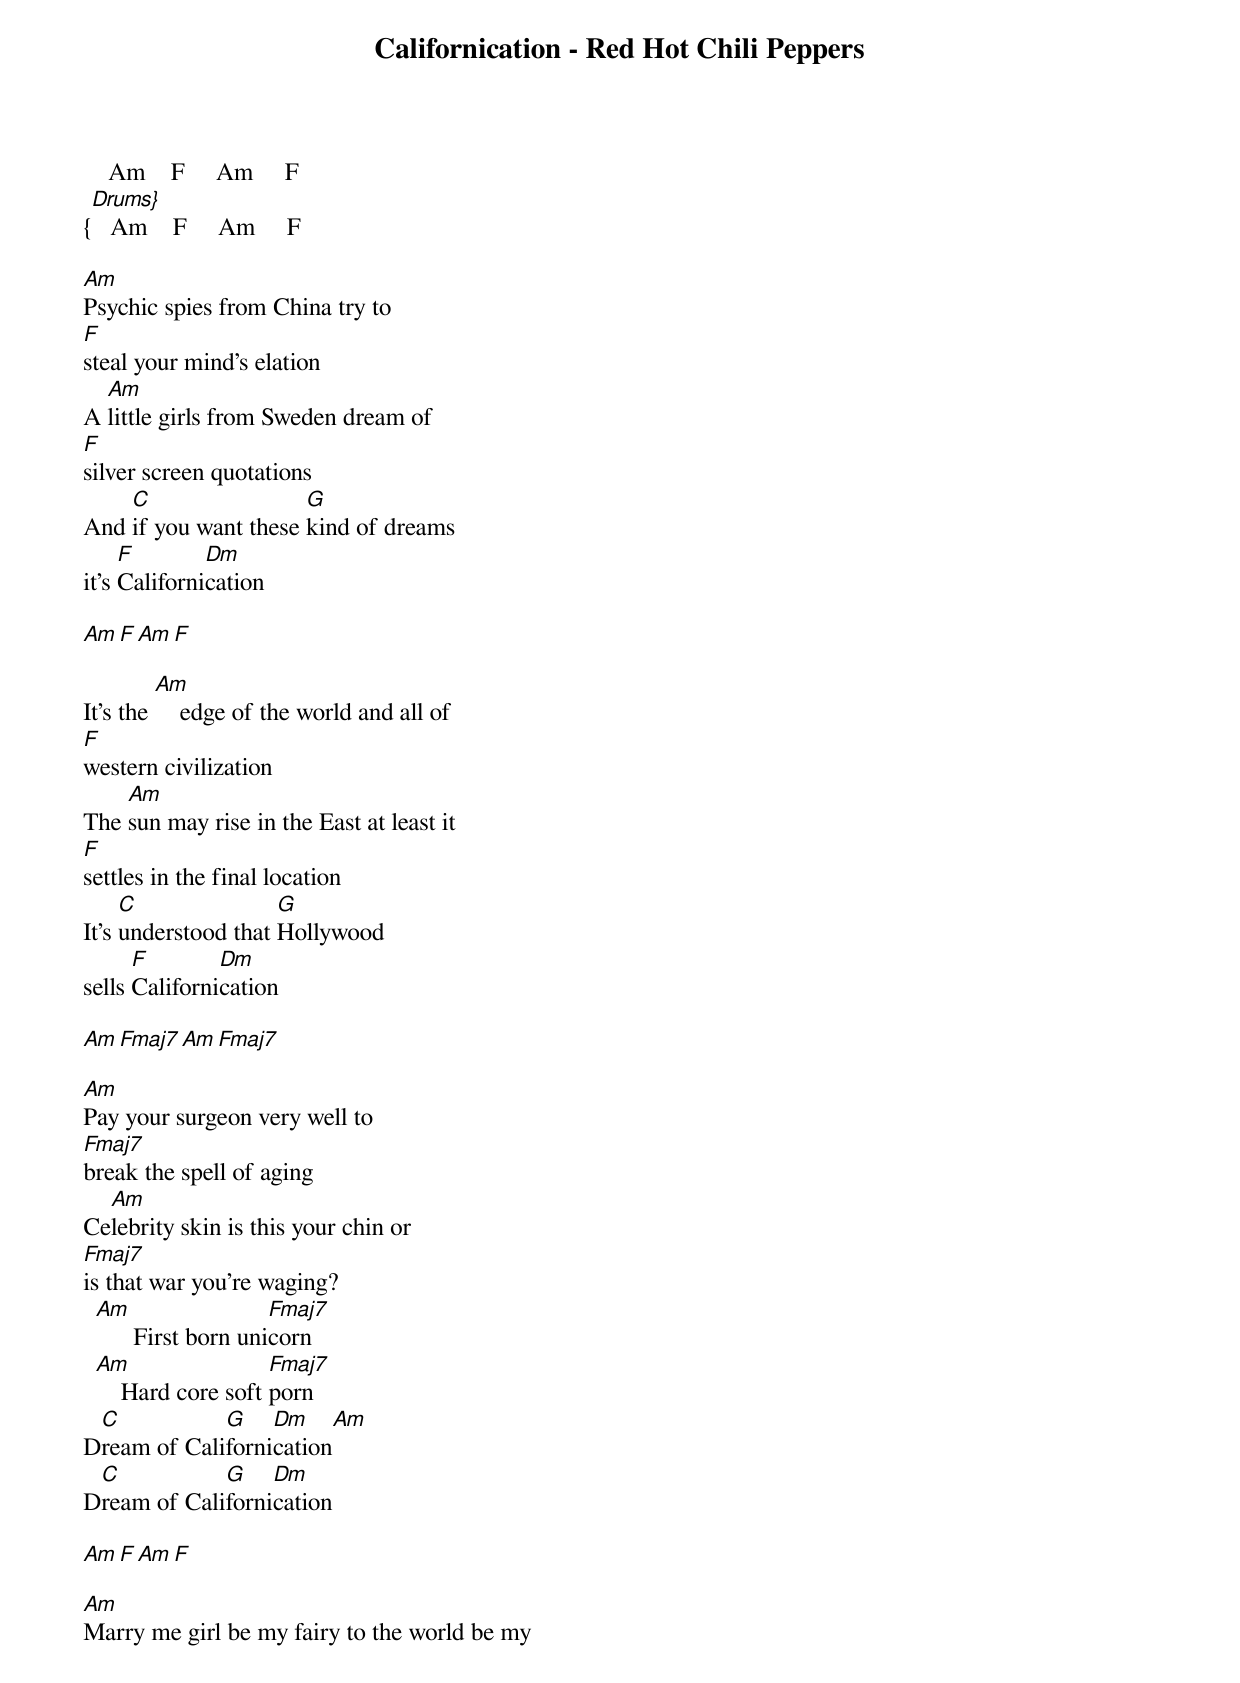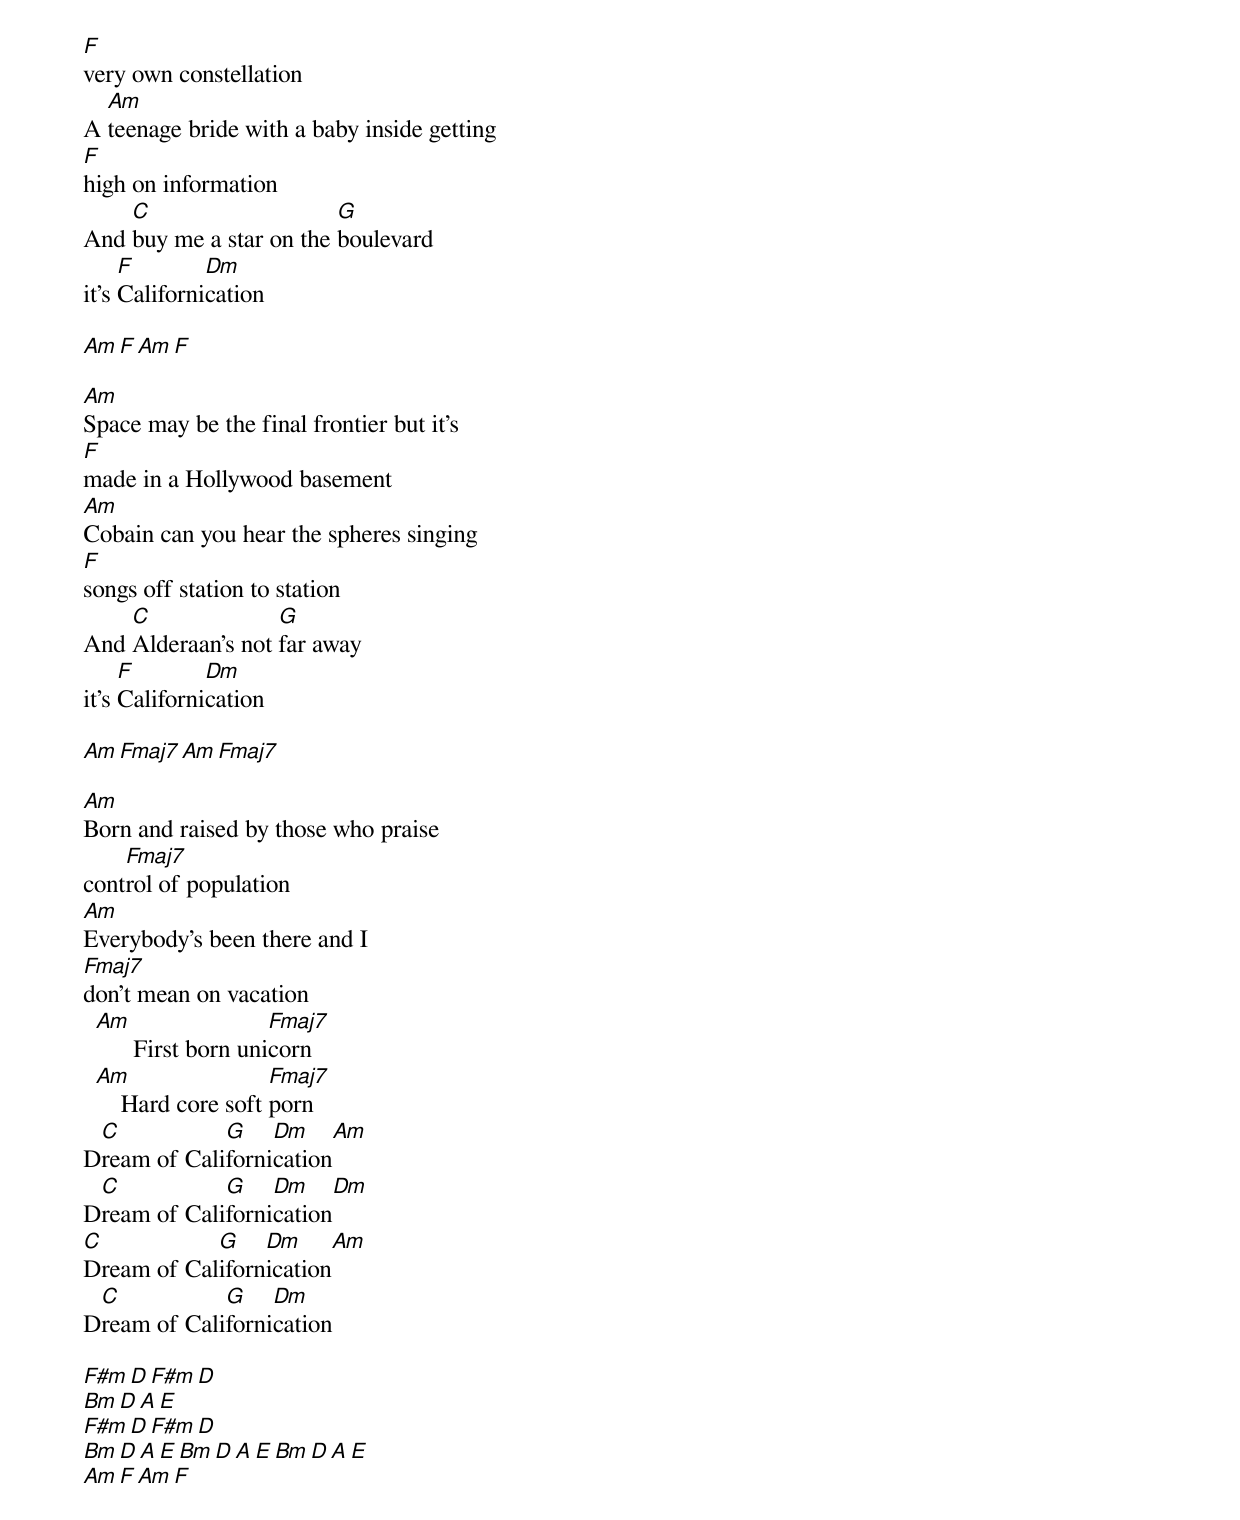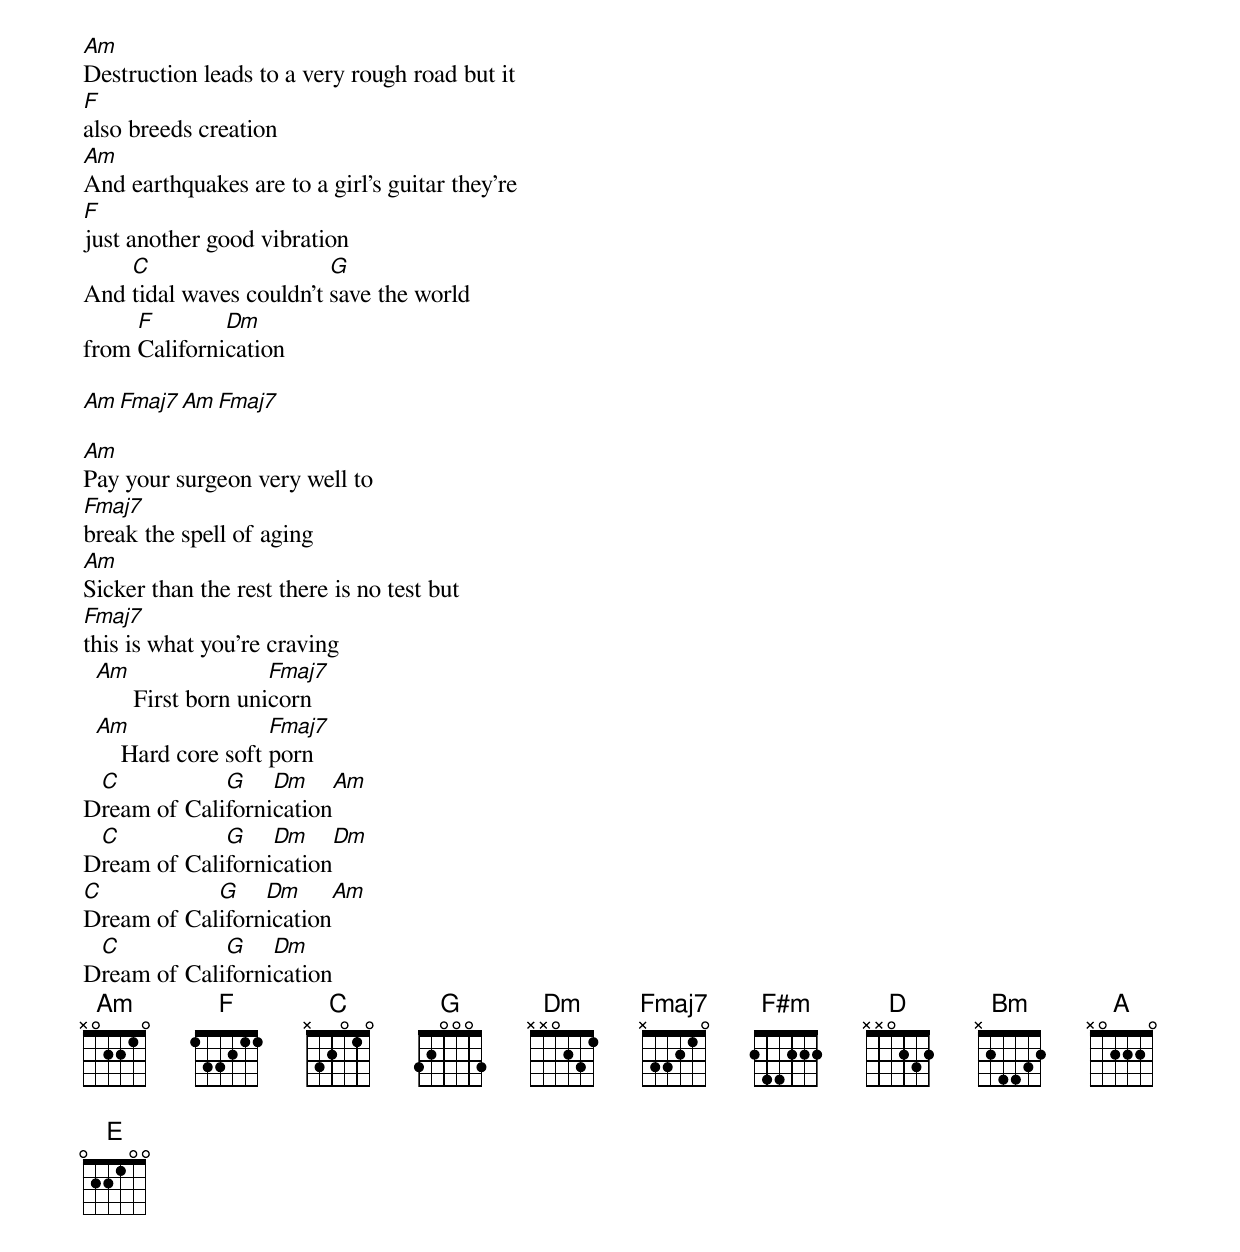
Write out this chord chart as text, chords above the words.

Californication - Red Hot Chili Peppers

    Am    F     Am     F
{[Drums}]   Am    F     Am     F

Am
Psychic spies from China try to
F
steal your mind's elation
  Am
A little girls from Sweden dream of
F
silver screen quotations
    C                 G
And if you want these kind of dreams
     F        Dm
it's Californication

Am    F     Am     F

         Am
It's the     edge of the world and all of
F
western civilization
    Am
The sun may rise in the East at least it
F
settles in the final location
     C               G
It's understood that Hollywood
      F        Dm
sells Californication

Am    Fmaj7    Am    Fmaj7

Am
Pay your surgeon very well to
Fmaj7
break the spell of aging
  Am
Celebrity skin is this your chin or
Fmaj7
is that war you're waging?
  Am                  Fmaj7
        First born unicorn
  Am                 Fmaj7
      Hard core soft porn
 C           G    Dm      Am
Dream of Californication
 C           G    Dm
Dream of Californication

Am    F     Am     F

Am
Marry me girl be my fairy to the world be my
F
very own constellation
  Am
A teenage bride with a baby inside getting
F
high on information
    C                    G
And buy me a star on the boulevard
     F        Dm
it's Californication

Am    F     Am     F

Am
Space may be the final frontier but it's
F
made in a Hollywood basement
Am
Cobain can you hear the spheres singing
F
songs off station to station
    C              G
And Alderaan's not far away
     F        Dm
it's Californication

Am    Fmaj7    Am    Fmaj7

Am
Born and raised by those who praise
    Fmaj7
control of population
Am
Everybody's been there and I
Fmaj7
don't mean on vacation
  Am                  Fmaj7
        First born unicorn
  Am                 Fmaj7
      Hard core soft porn
 C           G    Dm      Am
Dream of Californication
 C           G    Dm      Dm
Dream of Californication
C           G    Dm      Am
Dream of Californication
 C           G    Dm
Dream of Californication

{[Guital solo]}
F#m       D       F#m         D
Bm  D  A  E
F#m       D       F#m         D
Bm  D  A  E   Bm  D  A  E    Bm  D  A  E
Am    F     Am     F

Am
Destruction leads to a very rough road but it
F
also breeds creation
Am
And earthquakes are to a girl's guitar they're
F
just another good vibration
    C                    G
And tidal waves couldn't save the world
     F        Dm
from Californication

Am    Fmaj7    Am    Fmaj7

Am
Pay your surgeon very well to
Fmaj7
break the spell of aging
Am
Sicker than the rest there is no test but
Fmaj7
this is what you're craving
  Am                  Fmaj7
        First born unicorn
  Am                 Fmaj7
      Hard core soft porn
 C           G    Dm      Am
Dream of Californication
 C           G    Dm      Dm
Dream of Californication
C           G    Dm      Am
Dream of Californication
 C           G    Dm
Dream of Californication
